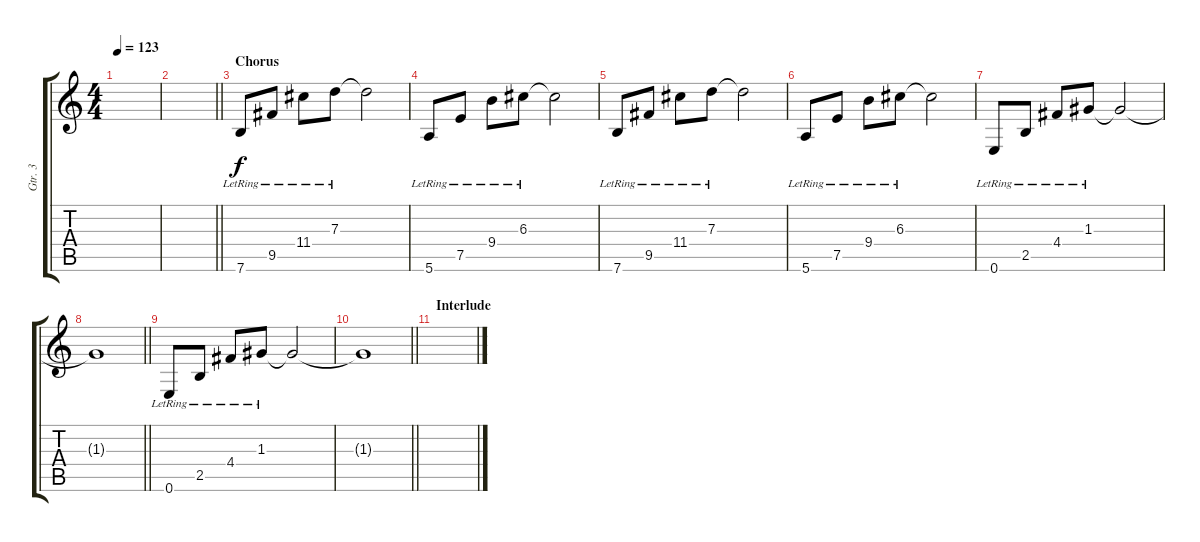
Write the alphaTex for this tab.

\track ("Gtr. 3" "Gtr. 3") {instrument electricguitarjazz}
\staff {score tabs}
\tuning (E4 B3 G3 D3 A2 E2) {hide}
\ts (4 4)
\tempo 123
\clef g2
\ks c
|
\barLineRight lightlight
|
\section ("" "Chorus")
7.6{lr}.8 9.5{lr}.8 11.4{lr}.8 7.3{lr}.8 7.3{t}.2 |
5.6{lr}.8 7.5{lr}.8 9.4{lr}.8 6.3{lr}.8 6.3{t}.2 |
7.6{lr}.8 9.5{lr}.8 11.4{lr}.8 7.3{lr}.8 7.3{t}.2 |
5.6{lr}.8 7.5{lr}.8 9.4{lr}.8 6.3{lr}.8 6.3{t}.2 |
0.6{lr}.8 2.5{lr}.8 4.4{lr}.8 1.3{lr}.8 1.3{t}.2 |
\barLineRight lightlight
1.3{t}.1 |
0.6{lr}.8 2.5{lr}.8 4.4{lr}.8 1.3{lr}.8 1.3{t}.2 |
\barLineRight lightlight
1.3{t}.1 |
\section ("" "Interlude")
